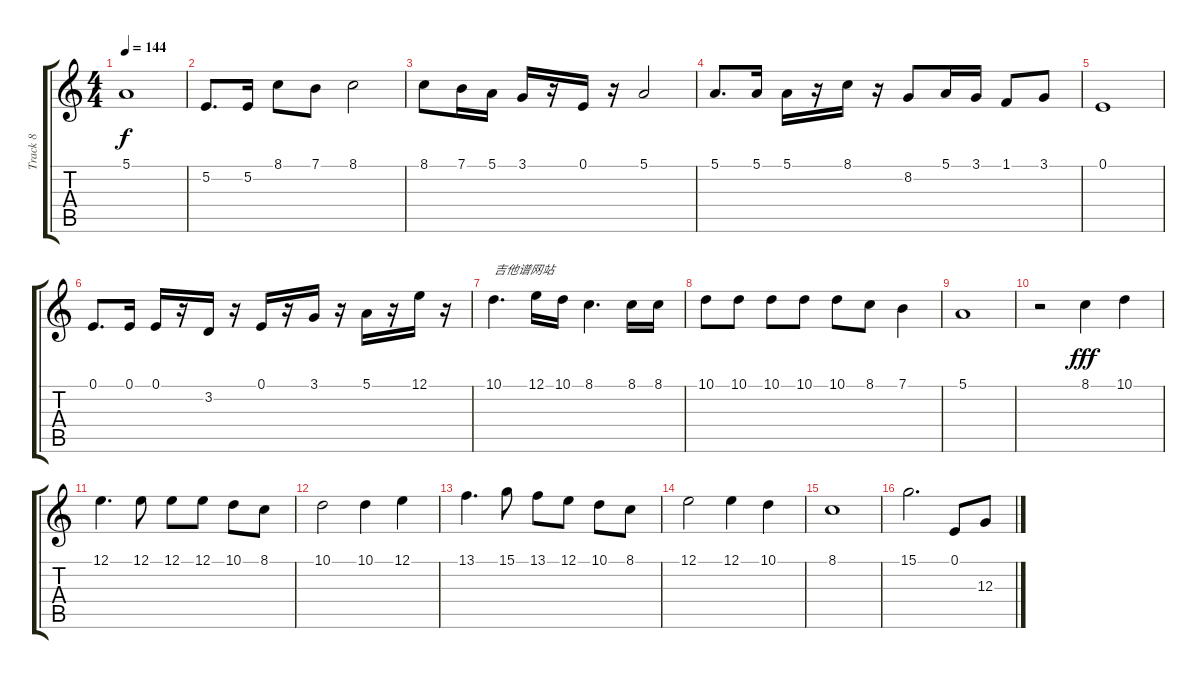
\track ("Track 8" "Track 8") {instrument oboe}
\staff {score tabs}
\tuning (E4 B3 G3 D3 A2 E2) {hide}
\ts (4 4)
\tempo 144
\clef g2
\ks c
5.1.1{dy f} |
5.2.8{d} 5.2.16 8.1.8 7.1.8 8.1.2 |
8.1.8 7.1.16 5.1.16 3.1.16 r.16 0.1.16 r.16 5.1.2 |
5.1.8{d} 5.1.16 5.1.16 r.16 8.1.16 r.16 8.2.8 5.1.16 3.1.16 1.1.8 3.1.8 |
0.1.1 |
0.1.8{d} 0.1.16 0.1.16 r.16 3.2.16 r.16 0.1.16 r.16 3.1.16 r.16 5.1.16 r.16 12.1.16 r.16 |
10.1.4{d txt "吉他谱网站"} 12.1.16 10.1.16 8.1.4{d} 8.1.16 8.1.16 |
10.1.8 10.1.8 10.1.8 10.1.8 10.1.8 8.1.8 7.1.4 |
5.1.1 |
r.2 8.1.4{dy fff instrument lead2sawtooth} 10.1.4 |
12.1.4{d} 12.1.8 12.1.8 12.1.8 10.1.8 8.1.8 |
10.1.2 10.1.4 12.1.4 |
13.1.4{d} 15.1.8 13.1.8 12.1.8 10.1.8 8.1.8 |
12.1.2 12.1.4 10.1.4 |
8.1.1 |
15.1.2{d} 0.1.8 12.3.8
